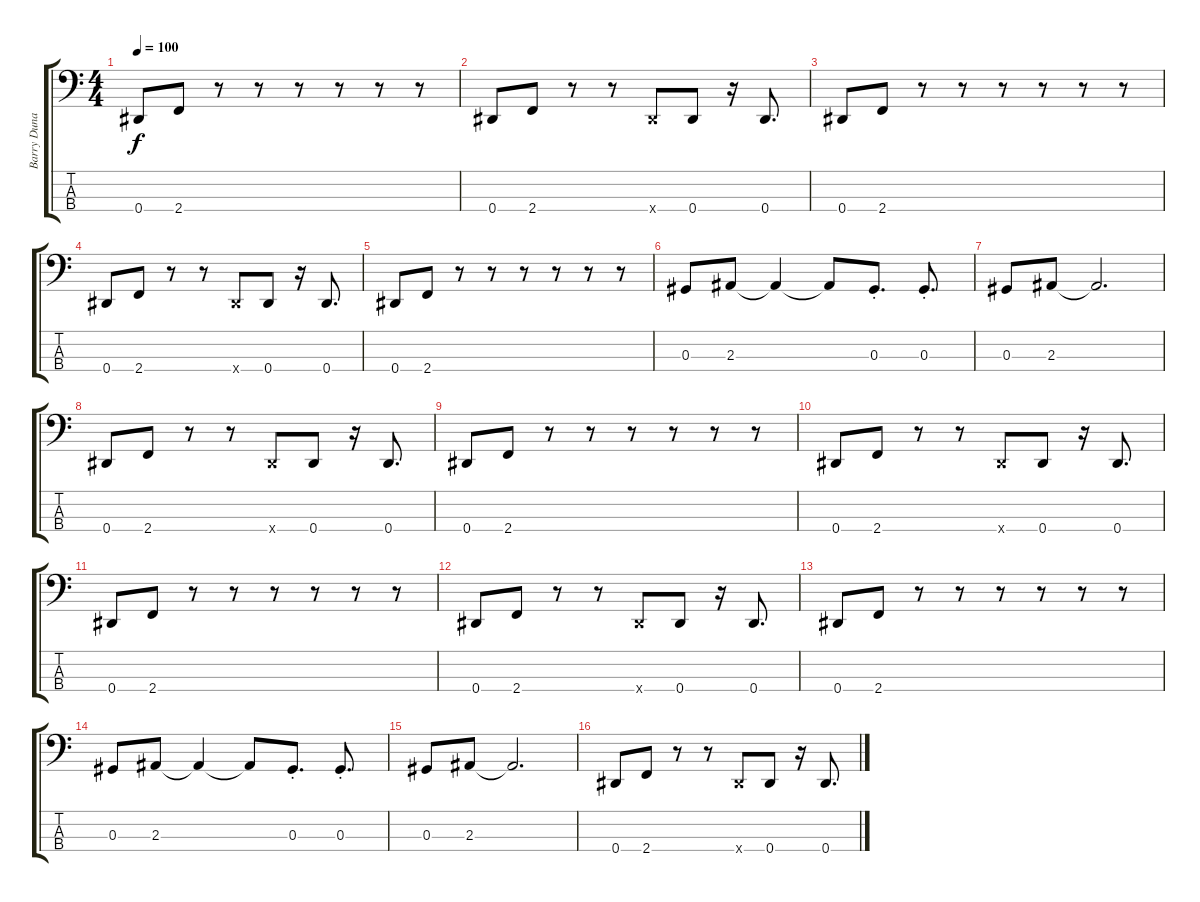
\track ("Barry Dunaway " "Barry Duna") {instrument electricbassfinger}
\staff {score tabs}
\tuning (Gb2 Db2 Ab1 Eb1) {hide}
\ts (4 4)
\tempo 100
\clef f4
\ks c
0.4.8{dy f} 2.4.8 r.8 r.8 r.8 r.8 r.8 r.8 |
0.4.8 2.4.8 r.8 r.8 0.4{x}.8 0.4.8 r.16 0.4.8{d} |
0.4.8 2.4.8 r.8 r.8 r.8 r.8 r.8 r.8 |
0.4.8 2.4.8 r.8 r.8 0.4{x}.8 0.4.8 r.16 0.4.8{d} |
0.4.8 2.4.8 r.8 r.8 r.8 r.8 r.8 r.8 |
0.3.8 2.3.8 2.3{t}.4 2.3{t}.8 0.3{st}.8{d} 0.3{st}.8{d} |
0.3.8 2.3.8 2.3{t}.2{d} |
0.4.8 2.4.8 r.8 r.8 0.4{x}.8 0.4.8 r.16 0.4.8{d} |
0.4.8 2.4.8 r.8 r.8 r.8 r.8 r.8 r.8 |
0.4.8 2.4.8 r.8 r.8 0.4{x}.8 0.4.8 r.16 0.4.8{d} |
0.4.8 2.4.8 r.8 r.8 r.8 r.8 r.8 r.8 |
0.4.8 2.4.8 r.8 r.8 0.4{x}.8 0.4.8 r.16 0.4.8{d} |
0.4.8 2.4.8 r.8 r.8 r.8 r.8 r.8 r.8 |
0.3.8 2.3.8 2.3{t}.4 2.3{t}.8 0.3{st}.8{d} 0.3{st}.8{d} |
0.3.8 2.3.8 2.3{t}.2{d} |
0.4.8 2.4.8 r.8 r.8 0.4{x}.8 0.4.8 r.16 0.4.8{d}
